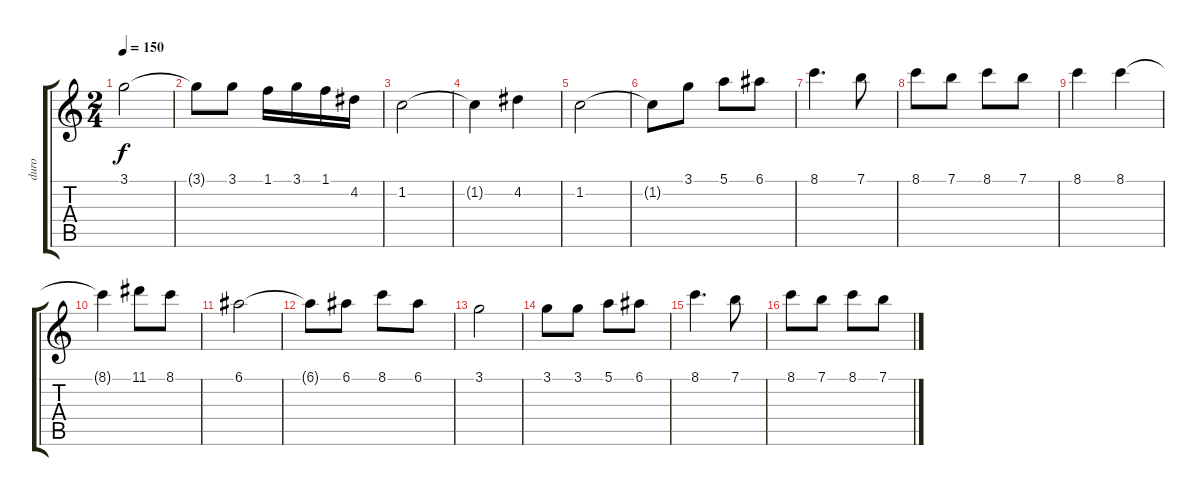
\track ("duro" "duro") {instrument overdrivenguitar}
\staff {score tabs}
\tuning (E4 B3 G3 D3 A2 D2) {hide}
\ts (2 4)
\tempo 150
\clef g2
\ks c
3.1.2{dy f} |
3.1{t}.8 3.1.8 1.1.16 3.1.16 1.1.16 4.2.16 |
1.2.2 |
1.2{t}.4 4.2.4 |
1.2.2 |
1.2{t}.8 3.1.8 5.1.8 6.1.8 |
8.1.4{d} 7.1.8 |
8.1.8 7.1.8 8.1.8 7.1.8 |
8.1.4 8.1.4 |
8.1{t}.4 11.1.8 8.1.8 |
6.1.2 |
6.1{t}.8 6.1.8 8.1.8 6.1.8 |
3.1.2 |
3.1.8 3.1.8 5.1.8 6.1.8 |
8.1.4{d} 7.1.8 |
8.1.8 7.1.8 8.1.8 7.1.8
